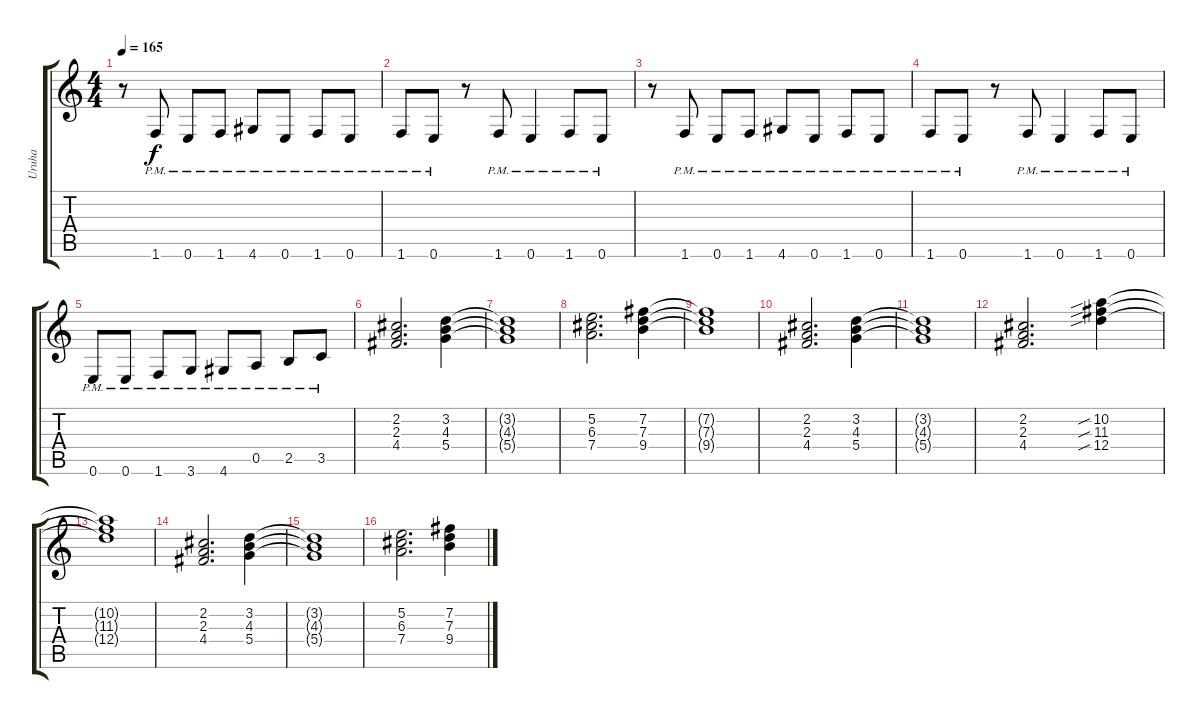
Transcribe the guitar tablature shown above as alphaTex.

\track ("Uruha" "Uruha") {instrument distortionguitar}
\staff {score tabs}
\tuning (E4 B3 G3 D3 A2 E2) {hide}
\ts (4 4)
\tempo 165
\clef g2
\ks c
r.8{dy f} 1.6{pm}.8 0.6{pm}.8 1.6{pm}.8 4.6{pm}.8 0.6{pm}.8 1.6{pm}.8 0.6{pm}.8 |
1.6{pm}.8 0.6{pm}.8 r.8 1.6{pm}.8 0.6{pm}.4 1.6{pm}.8 0.6{pm}.8 |
r.8 1.6{pm}.8 0.6{pm}.8 1.6{pm}.8 4.6{pm}.8 0.6{pm}.8 1.6{pm}.8 0.6{pm}.8 |
1.6{pm}.8 0.6{pm}.8 r.8 1.6{pm}.8 0.6{pm}.4 1.6{pm}.8 0.6{pm}.8 |
0.6{pm}.8 0.6{pm}.8 1.6{pm}.8 3.6{pm}.8 4.6{pm}.8 0.5{pm}.8 2.5{pm}.8 3.5{pm}.8 |
(2.2 2.3 4.4).2{d} (3.2 4.3 5.4).4 |
(3.2{t} 4.3{t} 5.4{t}).1 |
(5.2 6.3 7.4).2{d} (7.2 7.3 9.4).4 |
(7.2{t} 7.3{t} 9.4{t}).1 |
(2.2 2.3 4.4).2{d} (3.2 4.3 5.4).4 |
(3.2{t} 4.3{t} 5.4{t}).1 |
(2.2 2.3 4.4).2{d} (10.2{sib} 11.3{sib} 12.4{sib}).4 |
(10.2{t} 11.3{t} 12.4{t}).1 |
(2.2 2.3 4.4).2{d} (3.2 4.3 5.4).4 |
(3.2{t} 4.3{t} 5.4{t}).1 |
(5.2 6.3 7.4).2{d} (7.2 7.3 9.4).4
